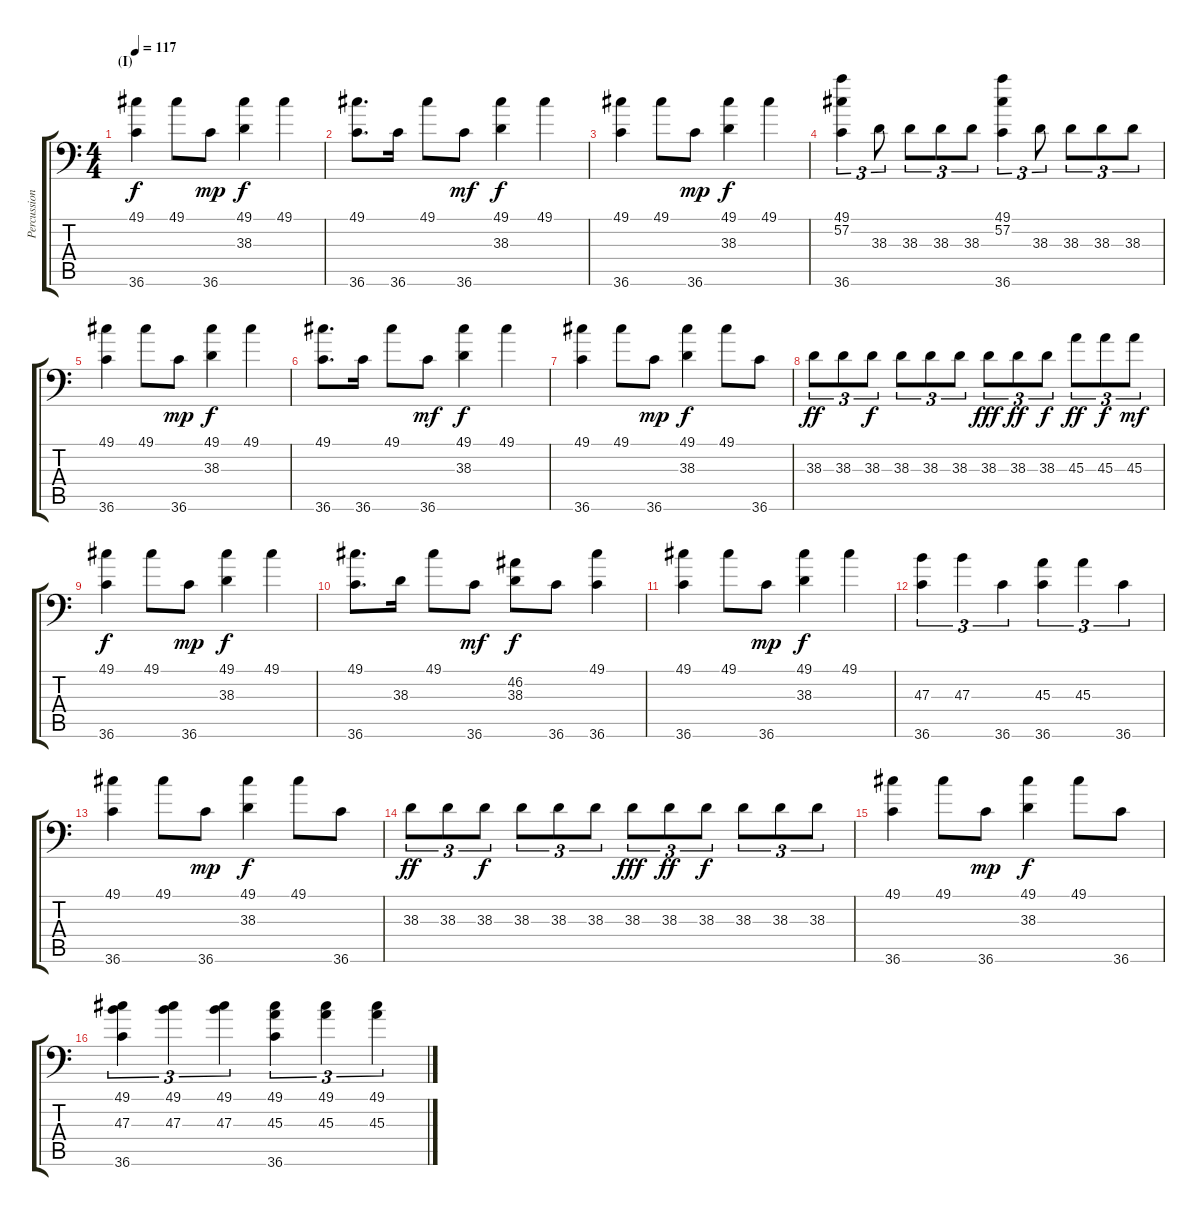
\track ("Percussion" "Percussion") {instrument acousticgrandpiano}
\staff {score tabs}
\tuning (C-1 C-1 C-1 C-1 C-1 C-1) {hide}
\ts (4 4)
\section ("" "(I)")
\tempo 117
\clef f4
\ks c
(49.1 36.6).4{dy f} 49.1.8 36.6.8{dy mp} (49.1 38.3).4{dy f} 49.1.4 |
(49.1 36.6).8{d} 36.6.16 49.1.8 36.6.8{dy mf} (49.1 38.3).4{dy f} 49.1.4 |
(49.1 36.6).4 49.1.8 36.6.8{dy mp} (49.1 38.3).4{dy f} 49.1.4 |
(49.1 57.2 36.6).4{tu (3 2)} 38.3.8{tu (3 2)} 38.3.8{tu (3 2)} 38.3.8{tu (3 2)} 38.3.8{tu (3 2)} (49.1 57.2 36.6).4{tu (3 2)} 38.3.8{tu (3 2)} 38.3.8{tu (3 2)} 38.3.8{tu (3 2)} 38.3.8{tu (3 2)} |
(49.1 36.6).4 49.1.8 36.6.8{dy mp} (49.1 38.3).4{dy f} 49.1.4 |
(49.1 36.6).8{d} 36.6.16 49.1.8 36.6.8{dy mf} (49.1 38.3).4{dy f} 49.1.4 |
(49.1 36.6).4 49.1.8 36.6.8{dy mp} (49.1 38.3).4{dy f} 49.1.8 36.6.8 |
38.3.8{tu (3 2) dy ff} 38.3.8{tu (3 2)} 38.3.8{tu (3 2) dy f} 38.3.8{tu (3 2)} 38.3.8{tu (3 2)} 38.3.8{tu (3 2)} 38.3.8{tu (3 2) dy fff} 38.3.8{tu (3 2) dy ff} 38.3.8{tu (3 2) dy f} 45.3.8{tu (3 2) dy ff} 45.3.8{tu (3 2) dy f} 45.3.8{tu (3 2) dy mf} |
(49.1 36.6).4{dy f} 49.1.8 36.6.8{dy mp} (49.1 38.3).4{dy f} 49.1.4 |
(49.1 36.6).8{d} 38.3.16 49.1.8 36.6.8{dy mf} (46.2 38.3).8{dy f} 36.6.8 (49.1 36.6).4 |
(49.1 36.6).4 49.1.8 36.6.8{dy mp} (49.1 38.3).4{dy f} 49.1.4 |
(47.3 36.6).4{tu (3 2)} 47.3.4{tu (3 2)} 36.6.4{tu (3 2)} (45.3 36.6).4{tu (3 2)} 45.3.4{tu (3 2)} 36.6.4{tu (3 2)} |
(49.1 36.6).4 49.1.8 36.6.8{dy mp} (49.1 38.3).4{dy f} 49.1.8 36.6.8 |
38.3.8{tu (3 2) dy ff} 38.3.8{tu (3 2)} 38.3.8{tu (3 2) dy f} 38.3.8{tu (3 2)} 38.3.8{tu (3 2)} 38.3.8{tu (3 2)} 38.3.8{tu (3 2) dy fff} 38.3.8{tu (3 2) dy ff} 38.3.8{tu (3 2) dy f} 38.3.8{tu (3 2)} 38.3.8{tu (3 2)} 38.3.8{tu (3 2)} |
(49.1 36.6).4 49.1.8 36.6.8{dy mp} (49.1 38.3).4{dy f} 49.1.8 36.6.8 |
(49.1 47.3 36.6).4{tu (3 2)} (49.1 47.3).4{tu (3 2)} (49.1 47.3).4{tu (3 2)} (49.1 45.3 36.6).4{tu (3 2)} (49.1 45.3).4{tu (3 2)} (49.1 45.3).4{tu (3 2)}
